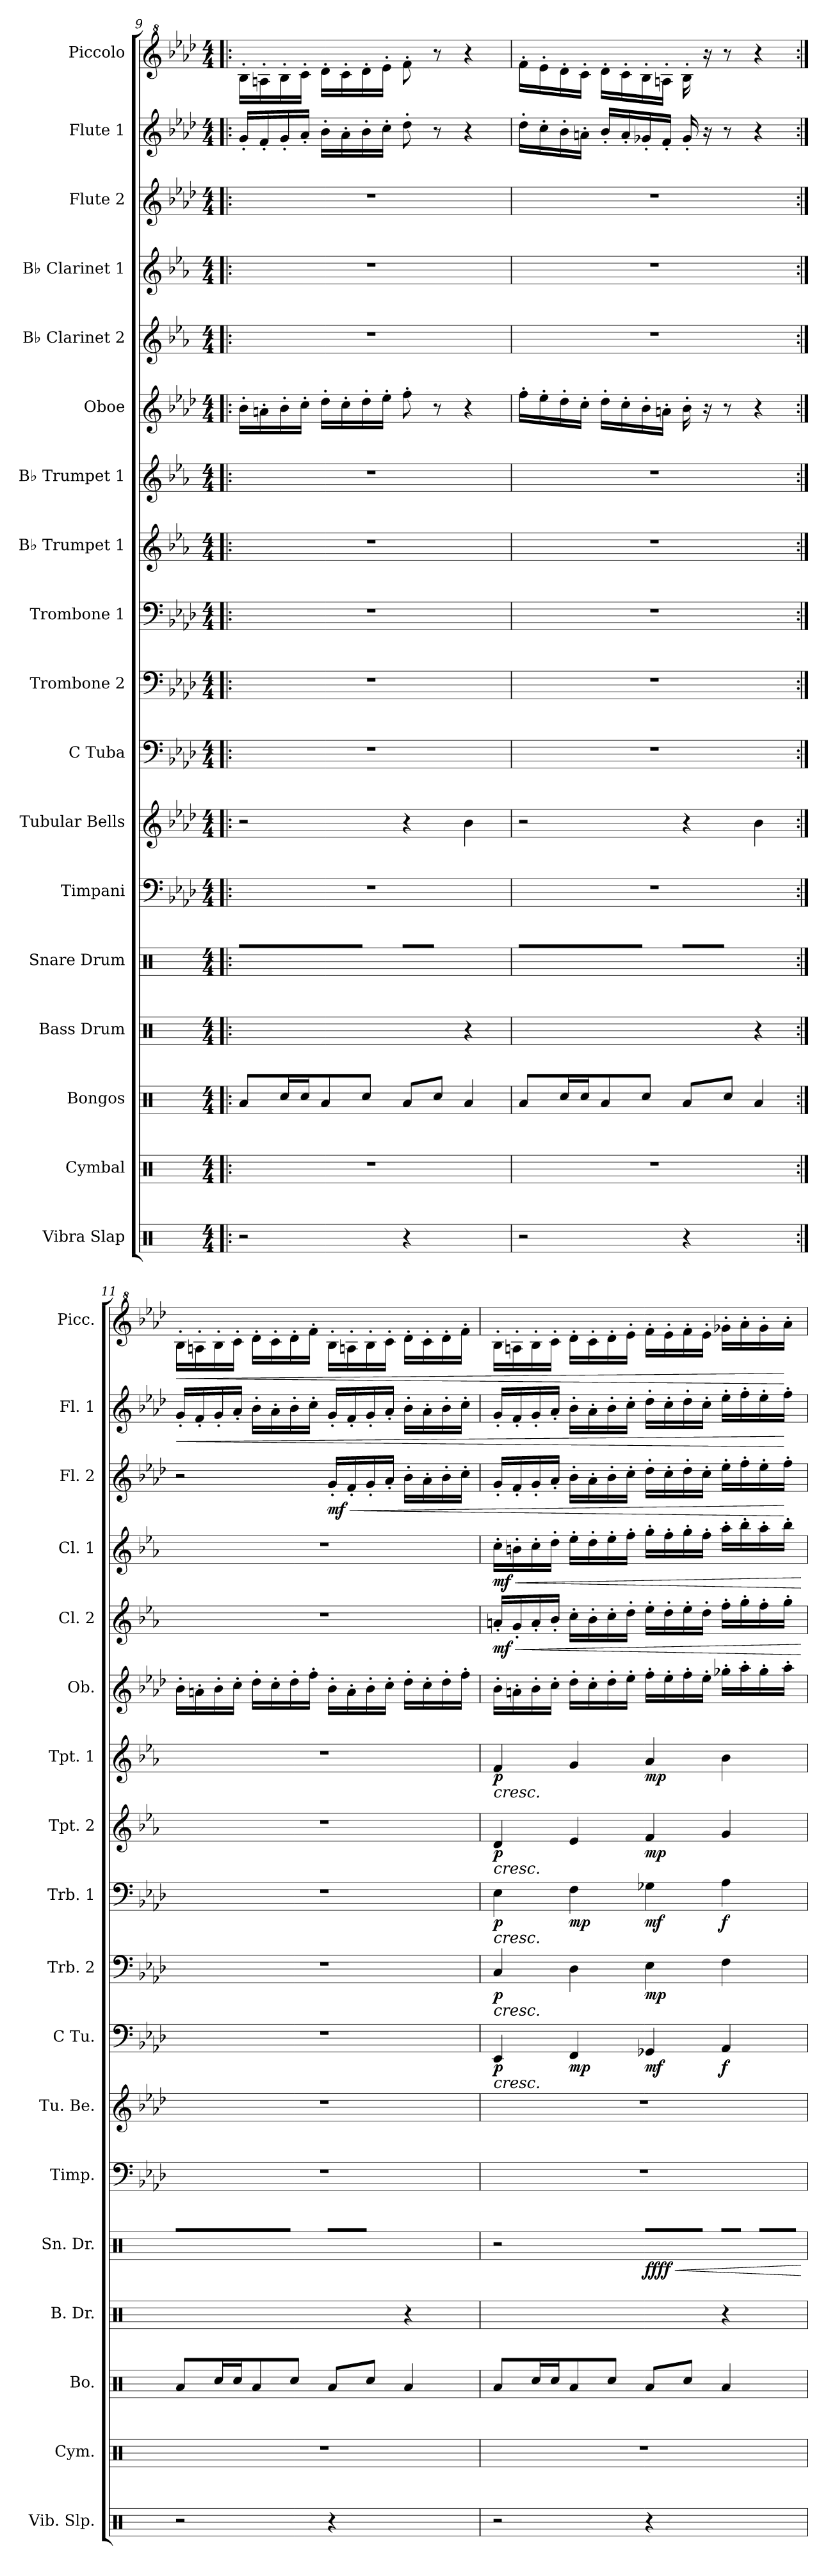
**kern	**kern	**kern	**kern	**kern	**dynam	**kern	**kern	**kern	**dynam	**kern	**dynam	**kern	**dynam	**kern	**dynam	**kern	**dynam	**kern	**kern	**dynam	**kern	**dynam	**kern	**dynam	**kern	**dynam	**kern	**dynam
*part18	*part17	*part16	*part15	*part14	*part14	*part13	*part12	*part11	*part11	*part10	*part10	*part9	*part9	*part8	*part8	*part7	*part7	*part6	*part5	*part5	*part4	*part4	*part3	*part3	*part2	*part2	*part1	*part1
*staff18	*staff17	*staff16	*staff15	*staff14	*staff14	*staff13	*staff12	*staff11	*staff11	*staff10	*staff10	*staff9	*staff9	*staff8	*staff8	*staff7	*staff7	*staff6	*staff5	*staff5	*staff4	*staff4	*staff3	*staff3	*staff2	*staff2	*staff1	*staff1
*I"Vibra Slap	*I"Cymbal	*I"Bongos	*I"Bass Drum	*I"Snare Drum	*	*I"Timpani	*I"Tubular Bells	*I"C Tuba	*	*I"Trombone 2	*	*I"Trombone 1	*	*I"B♭ Trumpet 1	*	*I"B♭ Trumpet 1	*	*I"Oboe	*I"B♭ Clarinet 2	*	*I"B♭ Clarinet 1	*	*I"Flute 2	*	*I"Flute 1	*	*I"Piccolo	*
*I'Vib. Slp.	*I'Cym.	*I'Bo.	*I'B. Dr.	*I'Sn. Dr.	*	*I'Timp.	*I'Tu. Be.	*I'C Tu.	*	*I'Trb. 2	*	*I'Trb. 1	*	*I'Tpt. 2	*	*I'Tpt. 1	*	*I'Ob.	*I'Cl. 2	*	*I'Cl. 1	*	*I'Fl. 2	*	*I'Fl. 1	*	*I'Picc.	*
*clefX	*clefX	*clefX	*clefX	*clefX	*	*clefF4	*clefG2	*clefF4	*	*clefF4	*	*clefF4	*	*clefG2	*	*clefG2	*	*clefG2	*clefG2	*	*clefG2	*	*clefG2	*	*clefG2	*	*clefG^2	*
*	*	*	*	*	*	*	*	*	*	*	*	*	*	*ITrd1c2	*	*ITrd1c2	*	*	*ITrd1c2	*	*ITrd1c2	*	*	*	*	*	*ITrd-7c-12	*
*k[]	*k[]	*k[]	*k[]	*k[]	*	*k[b-e-a-d-]	*k[b-e-a-d-]	*k[b-e-a-d-]	*	*k[b-e-a-d-]	*	*k[b-e-a-d-]	*	*k[b-e-a-d-g-]	*	*k[b-e-a-d-g-]	*	*k[b-e-a-d-]	*k[b-e-a-d-g-]	*	*k[b-e-a-d-g-]	*	*k[b-e-a-d-]	*	*k[b-e-a-d-]	*	*k[b-e-a-d-]	*
*C:	*C:	*C:	*C:	*C:	*	*A-:	*A-:	*A-:	*	*A-:	*	*A-:	*	*D-:	*	*D-:	*	*A-:	*D-:	*	*D-:	*	*A-:	*	*A-:	*	*A-:	*
*M4/4	*M4/4	*M4/4	*M4/4	*M4/4	*	*M4/4	*M4/4	*M4/4	*	*M4/4	*	*M4/4	*	*M4/4	*	*M4/4	*	*M4/4	*M4/4	*	*M4/4	*	*M4/4	*	*M4/4	*	*M4/4	*
=9!|:	=9!|:	=9!|:	=9!|:	=9!|:	=9!|:	=9!|:	=9!|:	=9!|:	=9!|:	=9!|:	=9!|:	=9!|:	=9!|:	=9!|:	=9!|:	=9!|:	=9!|:	=9!|:	=9!|:	=9!|:	=9!|:	=9!|:	=9!|:	=9!|:	=9!|:	=9!|:	=9!|:	=9!|:
2r	1r	8Ra/L	4.R\	8R\L	.	1r	2r	1r	.	1r	.	1r	.	1r	.	1r	.	16b-'\LL	1r	.	1r	.	1r	.	16g'/LL	.	16bb-'\LL	.
.	.	.	.	.	.	.	.	.	.	.	.	.	.	.	.	.	.	16an'\	.	.	.	.	.	.	16f'/	.	16aan'\	.
.	.	16Rcc/L	.	16R\L	.	.	.	.	.	.	.	.	.	.	.	.	.	16b-'\	.	.	.	.	.	.	16g'/	.	16bb-'\	.
.	.	16Rcc/J	.	16R\J	.	.	.	.	.	.	.	.	.	.	.	.	.	16cc'\JJ	.	.	.	.	.	.	16a-'/JJ	.	16ccc'\JJ	.
.	.	8Ra/	.	8R\	.	.	.	.	.	.	.	.	.	.	.	.	.	16dd-'\LL	.	.	.	.	.	.	16b-'\LL	.	16ddd-'\LL	.
.	.	.	.	.	.	.	.	.	.	.	.	.	.	.	.	.	.	16cc'\	.	.	.	.	.	.	16a-'\	.	16ccc'\	.
.	.	8Rcc/J	8R\	8R\J	.	.	.	.	.	.	.	.	.	.	.	.	.	16dd-'\	.	.	.	.	.	.	16b-'\	.	16ddd-'\	.
.	.	.	.	.	.	.	.	.	.	.	.	.	.	.	.	.	.	16ee-'\JJ	.	.	.	.	.	.	16cc'\JJ	.	16eee-'\JJ	.
4r	.	8Ra/L	4R\	8R\L	.	.	4r	.	.	.	.	.	.	.	.	.	.	8ff'\	.	.	.	.	.	.	8dd-'\	.	8fff'\	.
.	.	8Rcc/J	.	8R\J	.	.	.	.	.	.	.	.	.	.	.	.	.	8r	.	.	.	.	.	.	8r	.	8r	.
4R/	.	4Ra/	4r	4R\	.	.	4b-\	.	.	.	.	.	.	.	.	.	.	4r	.	.	.	.	.	.	4r	.	4r	.
=10	=10	=10	=10	=10	=10	=10	=10	=10	=10	=10	=10	=10	=10	=10	=10	=10	=10	=10	=10	=10	=10	=10	=10	=10	=10	=10	=10	=10
2r	1r	8Ra/L	4.R\	8R\L	.	1r	2r	1r	.	1r	.	1r	.	1r	.	1r	.	16ff'\LL	1r	.	1r	.	1r	.	16dd-'\LL	.	16fff'\LL	.
.	.	.	.	.	.	.	.	.	.	.	.	.	.	.	.	.	.	16ee-'\	.	.	.	.	.	.	16cc'\	.	16eee-'\	.
.	.	16Rcc/L	.	16R\L	.	.	.	.	.	.	.	.	.	.	.	.	.	16dd-'\	.	.	.	.	.	.	16b-'\	.	16ddd-'\	.
.	.	16Rcc/J	.	16R\J	.	.	.	.	.	.	.	.	.	.	.	.	.	16cc'\JJ	.	.	.	.	.	.	16an'\JJ	.	16ccc'\JJ	.
.	.	8Ra/	.	8R\	.	.	.	.	.	.	.	.	.	.	.	.	.	16dd-'\LL	.	.	.	.	.	.	16b-'/LL	.	16ddd-'\LL	.
.	.	.	.	.	.	.	.	.	.	.	.	.	.	.	.	.	.	16cc'\	.	.	.	.	.	.	16a'/	.	16ccc'\	.
.	.	8Rcc/J	8R\	8R\J	.	.	.	.	.	.	.	.	.	.	.	.	.	16b-'\	.	.	.	.	.	.	16g-X'/	.	16bb-'\	.
.	.	.	.	.	.	.	.	.	.	.	.	.	.	.	.	.	.	16an'\JJ	.	.	.	.	.	.	16f'/JJ	.	16aan'\JJ	.
4r	.	8Ra/L	4R\	8R\L	.	.	4r	.	.	.	.	.	.	.	.	.	.	16b-'\	.	.	.	.	.	.	16g-'/	.	16bb-'\	.
.	.	.	.	.	.	.	.	.	.	.	.	.	.	.	.	.	.	16r	.	.	.	.	.	.	16r	.	16r	.
.	.	8Rcc/J	.	8R\J	.	.	.	.	.	.	.	.	.	.	.	.	.	8r	.	.	.	.	.	.	8r	.	8r	.
4R/	.	4Ra/	4r	4R\	.	.	4b-\	.	.	.	.	.	.	.	.	.	.	4r	.	.	.	.	.	.	4r	.	4r	.
!!LO:PB:g=z
=11:|!	=11:|!	=11:|!	=11:|!	=11:|!	=11:|!	=11:|!	=11:|!	=11:|!	=11:|!	=11:|!	=11:|!	=11:|!	=11:|!	=11:|!	=11:|!	=11:|!	=11:|!	=11:|!	=11:|!	=11:|!	=11:|!	=11:|!	=11:|!	=11:|!	=11:|!	=11:|!	=11:|!	=11:|!
!	!	!	!	!	!	!	!	!	!	!	!	!	!	!	!	!	!	!	!	!	!	!	!	!	!	!LO:HP:b	!	!LO:HP:b
2r	1r	8Ra/L	4.R\	8R\L	.	1r	1r	1r	.	1r	.	1r	.	1r	.	1r	.	16b-'\LL	1r	.	1r	.	2r	.	16g'/LL	<	16bb-'\LL	<
.	.	.	.	.	.	.	.	.	.	.	.	.	.	.	.	.	.	16an'\	.	.	.	.	.	.	16f'/	.	16aan'\	.
.	.	16Rcc/L	.	16R\L	.	.	.	.	.	.	.	.	.	.	.	.	.	16b-'\	.	.	.	.	.	.	16g'/	.	16bb-'\	.
.	.	16Rcc/J	.	16R\J	.	.	.	.	.	.	.	.	.	.	.	.	.	16cc'\JJ	.	.	.	.	.	.	16a-'/JJ	.	16ccc'\JJ	.
.	.	8Ra/	.	8R\	.	.	.	.	.	.	.	.	.	.	.	.	.	16dd-'\LL	.	.	.	.	.	.	16b-'\LL	.	16ddd-'\LL	.
.	.	.	.	.	.	.	.	.	.	.	.	.	.	.	.	.	.	16cc'\	.	.	.	.	.	.	16a-'\	.	16ccc'\	.
.	.	8Rcc/J	8R\	8R\J	.	.	.	.	.	.	.	.	.	.	.	.	.	16dd-'\	.	.	.	.	.	.	16b-'\	.	16ddd-'\	.
.	.	.	.	.	.	.	.	.	.	.	.	.	.	.	.	.	.	16ff'\JJ	.	.	.	.	.	.	16cc'\JJ	.	16fff'\JJ	.
!	!	!	!	!	!	!	!	!	!	!	!	!	!	!	!	!	!	!	!	!	!	!	!	!LO:HP:b	!	!	!	!
!	!	!	!	!	!	!	!	!	!	!	!	!	!	!	!	!	!	!	!	!	!	!	!	!LO:DY:n=1:b	!	!	!	!
4r	.	8Ra/L	4R\	8R\L	.	.	.	.	.	.	.	.	.	.	.	.	.	16b-'\LL	.	.	.	.	16g'/LL	< mf	16g'/LL	.	16bb-'\LL	.
.	.	.	.	.	.	.	.	.	.	.	.	.	.	.	.	.	.	16a'\	.	.	.	.	16f'/	.	16f'/	.	16aan'\	.
.	.	8Rcc/J	.	8R\J	.	.	.	.	.	.	.	.	.	.	.	.	.	16b-'\	.	.	.	.	16g'/	.	16g'/	.	16bb-'\	.
.	.	.	.	.	.	.	.	.	.	.	.	.	.	.	.	.	.	16cc'\JJ	.	.	.	.	16a-'/JJ	.	16a-'/JJ	.	16ccc'\JJ	.
4R/	.	4Ra/	4r	4R\	.	.	.	.	.	.	.	.	.	.	.	.	.	16dd-'\LL	.	.	.	.	16b-'\LL	.	16b-'\LL	.	16ddd-'\LL	.
.	.	.	.	.	.	.	.	.	.	.	.	.	.	.	.	.	.	16cc'\	.	.	.	.	16a-'\	.	16a-'\	.	16ccc'\	.
.	.	.	.	.	.	.	.	.	.	.	.	.	.	.	.	.	.	16dd-'\	.	.	.	.	16b-'\	.	16b-'\	.	16ddd-'\	.
.	.	.	.	.	.	.	.	.	.	.	.	.	.	.	.	.	.	16ff'\JJ	.	.	.	.	16cc'\JJ	.	16cc'\JJ	.	16fff'\JJ	.
=12	=12	=12	=12	=12	=12	=12	=12	=12	=12	=12	=12	=12	=12	=12	=12	=12	=12	=12	=12	=12	=12	=12	=12	=12	=12	=12	=12	=12
!	!	!	!	!	!	!	!	!	!LO:HP:b	!	!LO:HP:b	!	!LO:HP:b	!	!LO:HP:b	!	!LO:HP:b	!	!	!LO:HP:b	!	!LO:HP:b	!	!	!	!	!	!
!	!	!	!	!	!	!	!	!	!LO:DY:n=1:b	!	!LO:DY:n=1:b	!	!LO:DY:n=1:b	!	!LO:DY:n=1:b	!	!LO:DY:n=1:b	!	!	!LO:DY:n=1:b	!	!LO:DY:n=1:b	!	!	!	!	!	!
2r	1r	8Ra/L	4.R\	2r	.	1r	1r	4EE-/	< p	4C/	< p	4E-\	< p	4c/	< p	4e-/	< p	16b-'\LL	16gn'/LL	< mf	16b-'\LL	< mf	16g'/LL	.	16g'/LL	.	16bb-'\LL	.
.	.	.	.	.	.	.	.	.	.	.	.	.	.	.	.	.	.	16an'\	16f'/	.	16an'\	.	16f'/	.	16f'/	.	16aan'\	.
.	.	16Rcc/L	.	.	.	.	.	.	.	.	.	.	.	.	.	.	.	16b-'\	16g'/	.	16b-'\	.	16g'/	.	16g'/	.	16bb-'\	.
.	.	16Rcc/J	.	.	.	.	.	.	.	.	.	.	.	.	.	.	.	16cc'\JJ	16a-'/JJ	.	16cc'\JJ	.	16a-'/JJ	.	16a-'/JJ	.	16ccc'\JJ	.
!	!	!	!	!	!	!	!	!	!LO:DY:n=2:b	!	!	!	!LO:DY:n=2:b	!	!	!	!	!	!	!	!	!	!	!	!	!	!	!
.	.	8Ra/	.	.	.	.	.	4FF/	mp	4D-\	.	4F\	mp	4d-/	.	4f/	.	16dd-'\LL	16b-'\LL	.	16dd-'\LL	.	16b-'\LL	.	16b-'\LL	.	16ddd-'\LL	.
.	.	.	.	.	.	.	.	.	.	.	.	.	.	.	.	.	.	16cc'\	16a-'\	.	16cc'\	.	16a-'\	.	16a-'\	.	16ccc'\	.
.	.	8Rcc/J	8R\	.	.	.	.	.	.	.	.	.	.	.	.	.	.	16dd-'\	16b-'\	.	16dd-'\	.	16b-'\	.	16b-'\	.	16ddd-'\	.
.	.	.	.	.	.	.	.	.	.	.	.	.	.	.	.	.	.	16ee-'\JJ	16cc'\JJ	.	16ee-'\JJ	.	16cc'\JJ	.	16cc'\JJ	.	16eee-'\JJ	.
!	!	!	!	!	!LO:HP:b	!	!	!	!	!	!	!	!	!	!	!	!	!	!	!	!	!	!	!	!	!	!	!
!	!	!	!	!	!LO:DY:n=1:b	!	!	!	!LO:DY:n=3:b	!	!LO:DY:n=2:b	!	!LO:DY:n=3:b	!	!LO:DY:n=2:b	!	!LO:DY:n=2:b	!	!	!	!	!	!	!	!	!	!	!
4r	.	8Ra/L	4R\	16R\LL	< ffff	.	.	4GG-X/	mf	4E-\	mp	4G-X\	mf	4e-/	mp	4g-/	mp	16ff'\LL	16dd-'\LL	.	16ff'\LL	.	16dd-'\LL	.	16dd-'\LL	.	16fff'\LL	.
.	.	.	.	16R\	.	.	.	.	.	.	.	.	.	.	.	.	.	16ee-'\	16cc'\	.	16ee-'\	.	16cc'\	.	16cc'\	.	16eee-'\	.
.	.	8Rcc/J	.	16R\	.	.	.	.	.	.	.	.	.	.	.	.	.	16ff'\	16dd-'\	.	16ff'\	.	16dd-'\	.	16dd-'\	.	16fff'\	.
.	.	.	.	16R\JJ	.	.	.	.	.	.	.	.	.	.	.	.	.	16ee-'\JJ	16cc'\JJ	.	16ee-'\JJ	.	16cc'\JJ	.	16cc'\JJ	.	16eee-'\JJ	.
!	!	!	!	!	!	!	!	!	!LO:DY:n=4:b	!	!	!	!LO:DY:n=4:b	!	!	!	!	!	!	!	!	!	!	!	!	!	!	!
4R/	.	4Ra/	4r	16R\LL	.	.	.	4AA-/	f	4F\	.	4A-\	f	4f/	.	4a-\	.	16gg-X'\LL	16ee-'\LL	.	16gg-'\LL	.	16ee-'\LL	.	16ee-'\LL	.	16ggg-X'\LL	.
.	.	.	.	16R\JJ	.	.	.	.	.	.	.	.	.	.	.	.	.	16aa-'\	16ff'\	.	16aa-'\	.	16ff'\	.	16ff'\	.	16aaa-'\	.
.	.	.	.	32R\LLL	.	.	.	.	.	.	.	.	.	.	.	.	.	16gg-'\	16ee-'\	.	16gg-'\	.	16ee-'\	.	16ee-'\	.	16ggg-'\	.
.	.	.	.	32R\	.	.	.	.	.	.	.	.	.	.	.	.	.	.	.	.	.	.	.	.	.	.	.	.
.	.	.	.	32R\	.	.	.	.	.	.	.	.	.	.	.	.	.	16aa-'\JJ	16ff'\JJ	.	16aa-'\JJ	.	16ff'\JJ	[	16ff'\JJ	[	16aaa-'\JJ	[
.	.	.	.	32R\JJJ	.	.	.	.	.	.	.	.	.	.	.	.	.	.	.	.	.	.	.	.	.	.	.	.
.	.	.	.	.	[	.	.	.	[	.	[	.	[	.	[	.	[	.	.	[	.	[	.	.	.	.	.	.
=	=	=	=	=	=	=	=	=	=	=	=	=	=	=	=	=	=	=	=	=	=	=	=	=	=	=	=	=
*-	*-	*-	*-	*-	*-	*-	*-	*-	*-	*-	*-	*-	*-	*-	*-	*-	*-	*-	*-	*-	*-	*-	*-	*-	*-	*-	*-	*-
